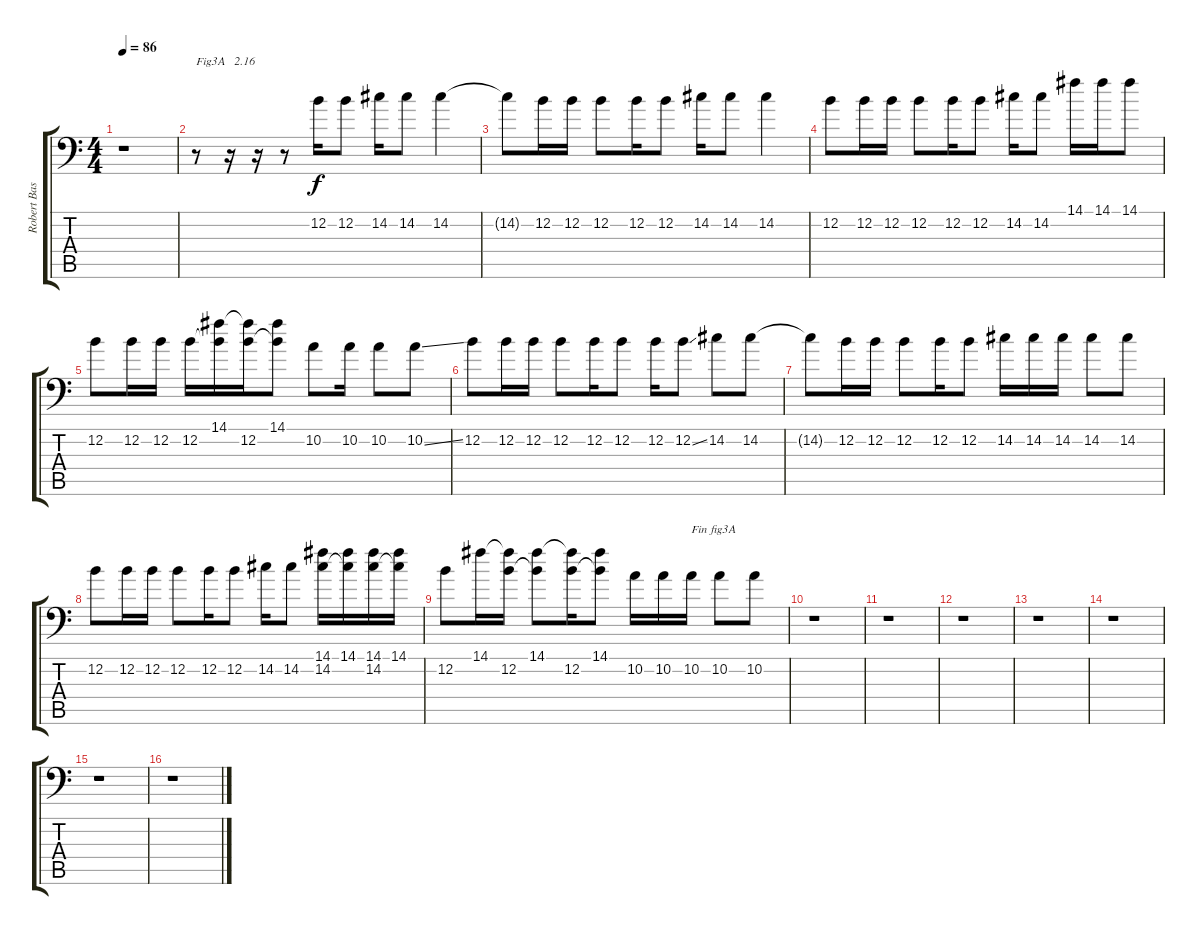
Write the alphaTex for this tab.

\track ("Robert BasseVI" "Robert Bas") {instrument electricbasspick}
\staff {score tabs}
\tuning (E3 B2 G2 D2 A1 E1) {hide}
\ts (4 4)
\tempo 86
\clef f4
\ks c
r.1{dy f} |
r.8{txt "Fig3A   2.16"} r.16 r.16 r.8 12.2.16 12.2.8 14.2.16 14.2.8 14.2.4 |
14.2{t}.8 12.2.16 12.2.16 12.2.8 12.2.16 12.2.8 14.2.16 14.2.8 14.2.4 |
12.2.8 12.2.16 12.2.16 12.2.8 12.2.16 12.2.8 14.2.16 14.2.8 14.1.16 14.1.16 14.1.8 |
12.2.8 12.2.16 12.2.16 12.2.16 (14.1 12.2{t}).16 (14.1{t} 12.2).16 (14.1 12.2{t}).8 10.2.8 10.2.16 10.2.8 10.2{ss}.8 |
12.2.8 12.2.16 12.2.16 12.2.8 12.2.16 12.2.8 12.2.16 12.2{ss}.8 14.2.8 14.2.8 |
14.2{t}.8 12.2.16 12.2.16 12.2.8 12.2.16 12.2.8 14.2.16 14.2.16 14.2.16 14.2.8 14.2.8 |
12.2.8 12.2.16 12.2.16 12.2.8 12.2.16 12.2.8 14.2.16 14.2.8 (14.1 14.2).16 (14.1 14.2{t}).16 (14.1 14.2).16 (14.1 14.2{t}).16 |
12.2.8 14.1.16 (14.1{t} 12.2).16 (14.1 12.2{t}).8 (14.1{t} 12.2).16 (14.1 12.2{t}).8 10.2.16 10.2.16 10.2.16{txt "Fin fig3A"} 10.2.8 10.2.8 |
r.1 |
r.1 |
r.1 |
r.1 |
r.1 |
r.1 |
r.1
